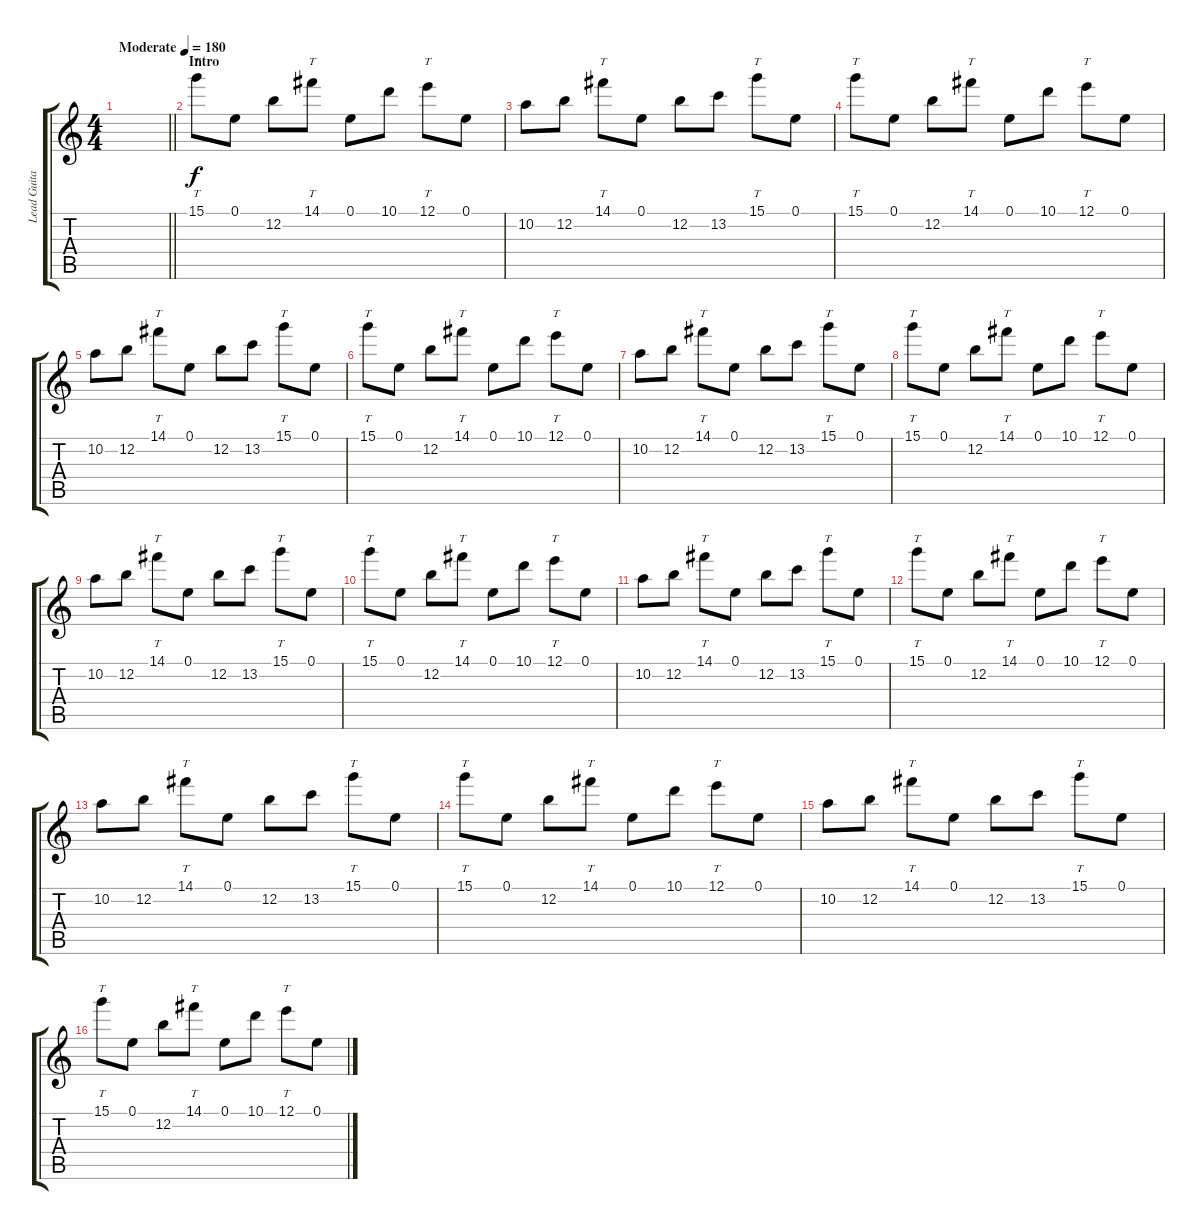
\track ("Lead Guitar" "Lead Guita") {instrument overdrivenguitar}
\staff {score tabs}
\tuning (E4 B3 G3 D3 A2 D2) {hide}
\ts (4 4)
\tempo (180 "Moderate")
\clef g2
\barLineRight lightlight
\ks c
|
\section ("" "Intro")
15.1.8{tt} 0.1.8 12.2.8 14.1.8{tt} 0.1.8 10.1.8 12.1.8{tt} 0.1.8 |
10.2.8 12.2.8 14.1.8{tt} 0.1.8 12.2.8 13.2.8 15.1.8{tt} 0.1.8 |
15.1.8{tt} 0.1.8 12.2.8 14.1.8{tt} 0.1.8 10.1.8 12.1.8{tt} 0.1.8 |
10.2.8 12.2.8 14.1.8{tt} 0.1.8 12.2.8 13.2.8 15.1.8{tt} 0.1.8 |
15.1.8{tt} 0.1.8 12.2.8 14.1.8{tt} 0.1.8 10.1.8 12.1.8{tt} 0.1.8 |
10.2.8 12.2.8 14.1.8{tt} 0.1.8 12.2.8 13.2.8 15.1.8{tt} 0.1.8 |
15.1.8{tt} 0.1.8 12.2.8 14.1.8{tt} 0.1.8 10.1.8 12.1.8{tt} 0.1.8 |
10.2.8 12.2.8 14.1.8{tt} 0.1.8 12.2.8 13.2.8 15.1.8{tt} 0.1.8 |
15.1.8{tt} 0.1.8 12.2.8 14.1.8{tt} 0.1.8 10.1.8 12.1.8{tt} 0.1.8 |
10.2.8 12.2.8 14.1.8{tt} 0.1.8 12.2.8 13.2.8 15.1.8{tt} 0.1.8 |
15.1.8{tt} 0.1.8 12.2.8 14.1.8{tt} 0.1.8 10.1.8 12.1.8{tt} 0.1.8 |
10.2.8 12.2.8 14.1.8{tt} 0.1.8 12.2.8 13.2.8 15.1.8{tt} 0.1.8 |
15.1.8{tt} 0.1.8 12.2.8 14.1.8{tt} 0.1.8 10.1.8 12.1.8{tt} 0.1.8 |
10.2.8 12.2.8 14.1.8{tt} 0.1.8 12.2.8 13.2.8 15.1.8{tt} 0.1.8 |
15.1.8{tt} 0.1.8 12.2.8 14.1.8{tt} 0.1.8 10.1.8 12.1.8{tt} 0.1.8
